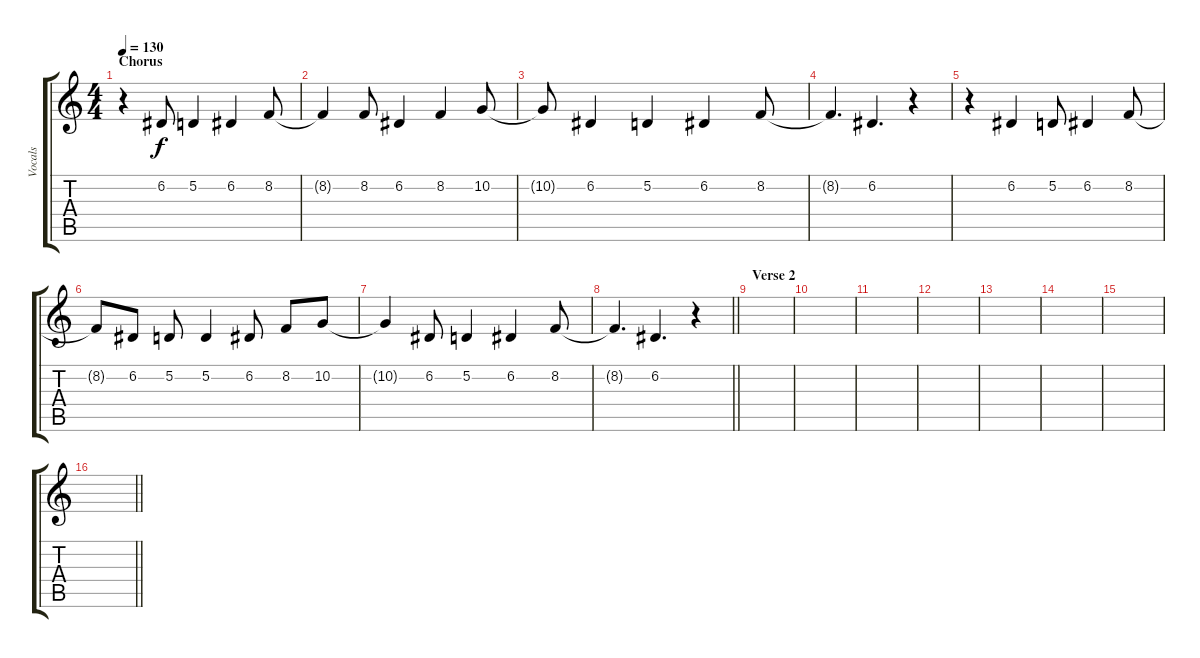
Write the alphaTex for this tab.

\track ("Vocals" "Vocals") {instrument altosax}
\staff {score tabs}
\tuning (D4 A3 F3 C3 G2 D2) {hide}
\ts (4 4)
\section ("" "Chorus")
\tempo 130
\clef g2
\ks c
r.4{dy f} 6.2.8 5.2.4 6.2.4 8.2.8 |
8.2{t}.4 8.2.8 6.2.4 8.2.4 10.2.8 |
10.2{t}.8 6.2.4 5.2.4 6.2.4 8.2.8 |
8.2{t}.4{d} 6.2.4{d} r.4 |
r.4 6.2.4 5.2.8 6.2.4 8.2.8 |
8.2{t}.8 6.2.8 5.2.8 5.2.4 6.2.8 8.2.8 10.2.8 |
10.2{t}.4 6.2.8 5.2.4 6.2.4 8.2.8 |
\barLineRight lightlight
8.2{t}.4{d} 6.2.4{d} r.4 |
\section ("" "Verse 2")
|
|
|
|
|
|
|
\barLineRight lightlight
